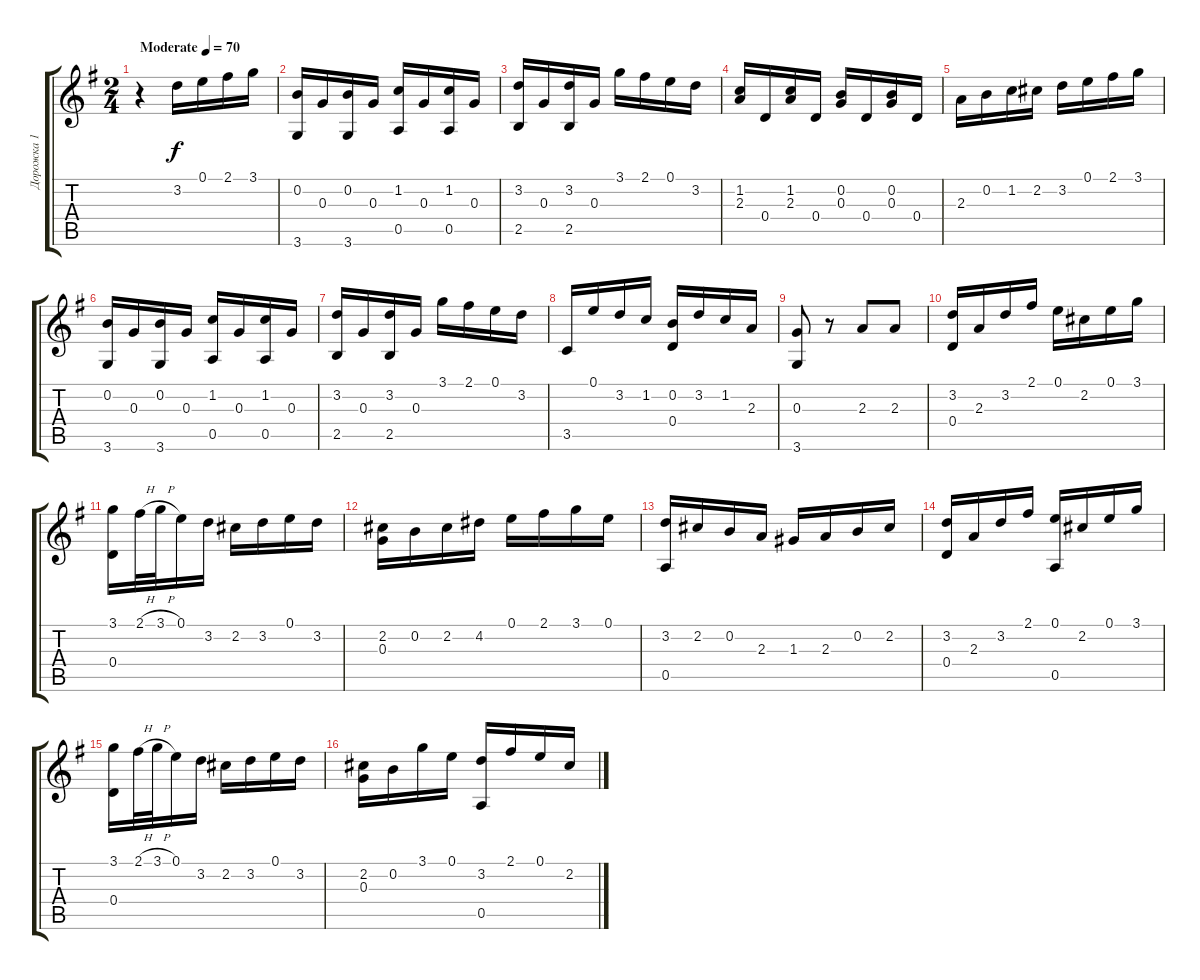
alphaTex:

\track ("Дорожка 1" "Дорожка 1") {instrument acousticguitarnylon}
\staff {score tabs}
\tuning (E4 B3 G3 D3 A2 E2) {hide}
\ts (2 4)
\tempo (70 "Moderate")
\clef g2
\ks g
r.4{dy f instrument acousticguitarnylon} 3.2.16 0.1.16 2.1.16 3.1.16 |
(0.2 3.6).16 0.3.16 (0.2 3.6).16 0.3.16 (1.2 0.5).16 0.3.16 (1.2 0.5).16 0.3.16 |
(3.2 2.5).16 0.3.16 (3.2 2.5).16 0.3.16 3.1.16 2.1.16 0.1.16 3.2.16 |
(1.2 2.3).16 0.4.16 (1.2 2.3).16 0.4.16 (0.2 0.3).16 0.4.16 (0.2 0.3).16 0.4.16 |
2.3.16 0.2.16 1.2.16 2.2.16 3.2.16 0.1.16 2.1.16 3.1.16 |
(0.2 3.6).16 0.3.16 (0.2 3.6).16 0.3.16 (1.2 0.5).16 0.3.16 (1.2 0.5).16 0.3.16 |
(3.2 2.5).16 0.3.16 (3.2 2.5).16 0.3.16 3.1.16 2.1.16 0.1.16 3.2.16 |
3.5.16 0.1.16 3.2.16 1.2.16 (0.2 0.4).16 3.2.16 1.2.16 2.3.16 |
(0.3 3.6).8 r.8 2.3.8 2.3.8 |
(3.2 0.4).16 2.3.16 3.2.16 2.1.16 0.1.16 2.2.16 0.1.16 3.1.16 |
(3.1 0.4).16 2.1{h}.32 3.1{h}.32 0.1.16 3.2.16 2.2.16 3.2.16 0.1.16 3.2.16 |
(2.2 0.3).16 0.2.16 2.2.16 4.2.16 0.1.16 2.1.16 3.1.16 0.1.16 |
(3.2 0.5).16 2.2.16 0.2.16 2.3.16 1.3.16 2.3.16 0.2.16 2.2.16 |
(3.2 0.4).16 2.3.16 3.2.16 2.1.16 (0.1 0.5).16 2.2.16 0.1.16 3.1.16 |
(3.1 0.4).16 2.1{h}.32 3.1{h}.32 0.1.16 3.2.16 2.2.16 3.2.16 0.1.16 3.2.16 |
(2.2 0.3).16 0.2.16 3.1.16 0.1.16 (3.2 0.5).16 2.1.16 0.1.16 2.2.16
